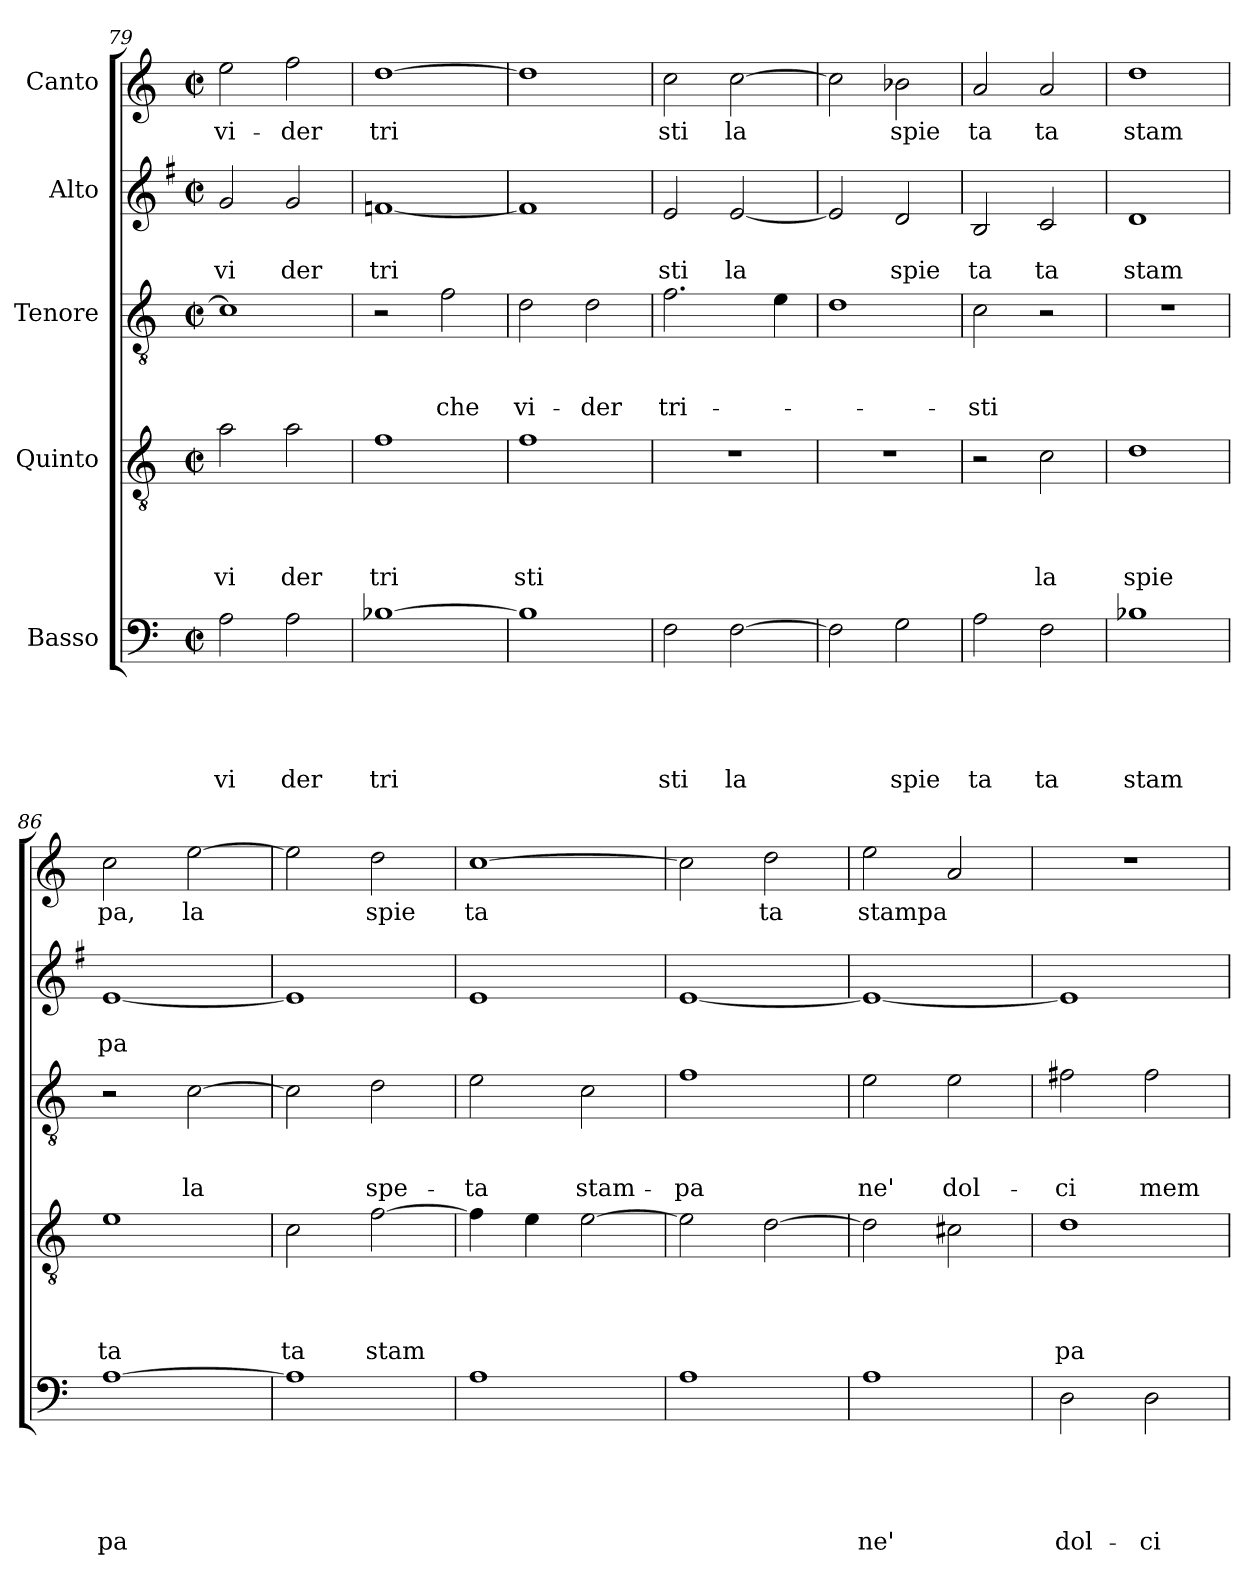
**kern	**text	**text	**text	**text	**text	**kern	**text	**text	**text	**text	**kern	**text	**text	**text	**kern	**text	**text	**kern	**text
*part5	*part5	*part5	*part5	*part5	*part5	*part4	*part4	*part4	*part4	*part4	*part3	*part3	*part3	*part3	*part2	*part2	*part2	*part1	*part1
*staff5	*staff5	*staff5	*staff5	*staff5	*staff5	*staff4	*staff4	*staff4	*staff4	*staff4	*staff3	*staff3	*staff3	*staff3	*staff2	*staff2	*staff2	*staff1	*staff1
*I"Basso	*	*	*	*	*	*I"Quinto	*	*	*	*	*I"Tenore	*	*	*	*I"Alto	*	*	*I"Canto	*
*clefF4	*	*	*	*	*	*clefGv2	*	*	*	*	*clefGv2	*	*	*	*clefG2	*	*	*clefG2	*
*	*	*	*	*	*	*	*	*	*	*	*	*	*	*	*ITrd-3c-5	*	*	*	*
*k[]	*	*	*	*	*	*k[]	*	*	*	*	*k[]	*	*	*	*k[]	*	*	*k[]	*
*C:	*	*	*	*	*	*C:	*	*	*	*	*C:	*	*	*	*C:	*	*	*C:	*
*M2/2	*	*	*	*	*	*M2/2	*	*	*	*	*M2/2	*	*	*	*M2/2	*	*	*M2/2	*
*met(c|)	*	*	*	*	*	*met(c|)	*	*	*	*	*met(c|)	*	*	*	*met(c|)	*	*	*met(c|)	*
=79	=79	=79	=79	=79	=79	=79	=79	=79	=79	=79	=79	=79	=79	=79	=79	=79	=79	=79	=79
!	!	!	!	!	!LO:LY:b	!	!	!	!	!LO:LY:b	!	!	!	!	!	!	!LO:LY:b	!	!LO:LY:b
2A\	.	.	.	.	vi	2a\	.	.	.	vi	1c]	.	.	.	2cc/	.	vi	2ee\	vi-
!	!	!	!	!	!LO:LY:b	!	!	!	!	!LO:LY:b	!	!	!	!	!	!	!LO:LY:b	!	!LO:LY:b
2A\	.	.	.	.	der	2a\	.	.	.	der	.	.	.	.	2cc/	.	der	2ff\	-der
=80	=80	=80	=80	=80	=80	=80	=80	=80	=80	=80	=80	=80	=80	=80	=80	=80	=80	=80	=80
!	!	!	!	!	!LO:LY:b	!	!	!	!	!LO:LY:b	!	!	!	!	!	!	!LO:LY:b	!	!LO:LY:b
[>1B-X	.	.	.	.	tri	1f	.	.	.	tri	2r	.	.	.	[>1b-X	.	tri	[>1dd	tri
!	!	!	!	!	!	!	!	!	!	!	!	!	!	!LO:LY:b	!	!	!	!	!
.	.	.	.	.	.	.	.	.	.	.	2f\	.	.	che	.	.	.	.	.
=81	=81	=81	=81	=81	=81	=81	=81	=81	=81	=81	=81	=81	=81	=81	=81	=81	=81	=81	=81
!	!	!	!	!	!	!	!	!	!	!LO:LY:b	!	!	!	!LO:LY:b	!	!	!	!	!
1B-]	.	.	.	.	.	1f	.	.	.	sti	2d\	.	.	vi-	1b-]	.	.	1dd]	.
!	!	!	!	!	!	!	!	!	!	!	!	!	!	!LO:LY:b	!	!	!	!	!
.	.	.	.	.	.	.	.	.	.	.	2d\	.	.	-der	.	.	.	.	.
=82	=82	=82	=82	=82	=82	=82	=82	=82	=82	=82	=82	=82	=82	=82	=82	=82	=82	=82	=82
!	!	!	!	!	!LO:LY:b	!	!	!	!	!	!	!	!	!LO:LY:b	!	!	!LO:LY:b	!	!LO:LY:b
2F\	.	.	.	.	sti	1r	.	.	.	.	2.f\	.	.	tri-	2a/	.	sti	2cc\	sti
!	!	!	!	!	!LO:LY:b	!	!	!	!	!	!	!	!	!	!	!	!LO:LY:b	!	!LO:LY:b
[>2F\	.	.	.	.	la	.	.	.	.	.	.	.	.	.	[<2a/	.	la	[>2cc\	la
.	.	.	.	.	.	.	.	.	.	.	4e\	.	.	.	.	.	.	.	.
=83	=83	=83	=83	=83	=83	=83	=83	=83	=83	=83	=83	=83	=83	=83	=83	=83	=83	=83	=83
2F\]	.	.	.	.	.	1r	.	.	.	.	1d	.	.	.	2a/]	.	.	2cc\]	.
!	!	!	!	!	!LO:LY:b	!	!	!	!	!	!	!	!	!	!	!	!LO:LY:b	!	!LO:LY:b
2G\	.	.	.	.	spie	.	.	.	.	.	.	.	.	.	2g/	.	spie	2b-X\	spie
=84	=84	=84	=84	=84	=84	=84	=84	=84	=84	=84	=84	=84	=84	=84	=84	=84	=84	=84	=84
!	!	!	!	!	!LO:LY:b	!	!	!	!	!	!	!	!	!LO:LY:b	!	!	!LO:LY:b	!	!LO:LY:b
2A\	.	.	.	.	ta	2r	.	.	.	.	2c\	.	.	-sti	2e/	.	ta	2a/	ta
!	!	!	!	!	!LO:LY:b	!	!	!	!	!LO:LY:b	!	!	!	!	!	!	!LO:LY:b	!	!LO:LY:b
2F\	.	.	.	.	ta	2c\	.	.	.	la	2r	.	.	.	2f/	.	ta	2a/	ta
=85	=85	=85	=85	=85	=85	=85	=85	=85	=85	=85	=85	=85	=85	=85	=85	=85	=85	=85	=85
!	!	!	!	!	!LO:LY:b	!	!	!	!	!LO:LY:b	!	!	!	!	!	!	!LO:LY:b	!	!LO:LY:b
1B-	.	.	.	.	stam	1d	.	.	.	spie	1r	.	.	.	1g	.	stam	1dd	stam
=86	=86	=86	=86	=86	=86	=86	=86	=86	=86	=86	=86	=86	=86	=86	=86	=86	=86	=86	=86
!	!	!	!	!	!LO:LY:b	!	!	!	!	!LO:LY:b	!	!	!	!	!	!	!LO:LY:b	!	!LO:LY:b
[>1A	.	.	.	.	pa	1e	.	.	.	ta	2r	.	.	.	[<1a	.	pa	2cc\	pa,
!	!	!	!	!	!	!	!	!	!	!	!	!	!	!LO:LY:b	!	!	!	!	!LO:LY:b
.	.	.	.	.	.	.	.	.	.	.	[>2c\	.	.	la	.	.	.	[>2ee\	la
=87	=87	=87	=87	=87	=87	=87	=87	=87	=87	=87	=87	=87	=87	=87	=87	=87	=87	=87	=87
!	!	!	!	!	!	!	!	!	!	!LO:LY:b	!	!	!	!	!	!	!	!	!
1A]	.	.	.	.	.	2c\	.	.	.	ta	2c\]	.	.	.	1a]	.	.	2ee\]	.
!	!	!	!	!	!	!	!	!	!	!LO:LY:b	!	!	!	!LO:LY:b	!	!	!	!	!LO:LY:b
.	.	.	.	.	.	[<2f\	.	.	.	stam	2d\	.	.	spe-	.	.	.	2dd\	spie
!!LO:LB:g=z
=88	=88	=88	=88	=88	=88	=88	=88	=88	=88	=88	=88	=88	=88	=88	=88	=88	=88	=88	=88
!	!	!	!	!	!	!	!	!	!	!	!	!	!	!LO:LY:b	!	!	!	!	!LO:LY:b
1A	.	.	.	.	.	4f\]	.	.	.	.	2e\	.	.	-ta	1a	.	.	[>1cc	ta
.	.	.	.	.	.	4e\	.	.	.	.	.	.	.	.	.	.	.	.	.
!	!	!	!	!	!	!	!	!	!	!	!	!	!	!LO:LY:b	!	!	!	!	!
.	.	.	.	.	.	[>2e\	.	.	.	.	2c\	.	.	stam-	.	.	.	.	.
=89	=89	=89	=89	=89	=89	=89	=89	=89	=89	=89	=89	=89	=89	=89	=89	=89	=89	=89	=89
!	!	!	!	!	!	!	!	!	!	!	!	!	!	!LO:LY:b	!	!	!	!	!
1A	.	.	.	.	.	2e\]	.	.	.	.	1f	.	.	-pa	[<1a	.	.	2cc\]	.
!	!	!	!	!	!	!	!	!	!	!	!	!	!	!	!	!	!	!	!LO:LY:b
.	.	.	.	.	.	[>2d\	.	.	.	.	.	.	.	.	.	.	.	2dd\	ta
=90	=90	=90	=90	=90	=90	=90	=90	=90	=90	=90	=90	=90	=90	=90	=90	=90	=90	=90	=90
!	!	!	!	!	!LO:LY:b	!	!	!	!	!	!	!	!	!LO:LY:b	!	!	!	!	!LO:LY:b
1A	.	.	.	.	ne'	2d\]	.	.	.	.	2e\	.	.	ne'	1a_	.	.	2ee\	stampa
!	!	!	!	!	!	!	!	!	!	!	!	!	!	!LO:LY:b	!	!	!	!	!
.	.	.	.	.	.	2c#\	.	.	.	.	2e\	.	.	dol-	.	.	.	2a/	.
=91	=91	=91	=91	=91	=91	=91	=91	=91	=91	=91	=91	=91	=91	=91	=91	=91	=91	=91	=91
!	!	!	!	!	!LO:LY:b	!	!	!	!	!LO:LY:b	!	!	!	!LO:LY:b	!	!	!	!	!
2D\	.	.	.	.	dol-	1d	.	.	.	pa	2f#X\	.	.	-ci	1a]	.	.	1r	.
!	!	!	!	!	!LO:LY:b	!	!	!	!	!	!	!	!	!LO:LY:b	!	!	!	!	!
2D\	.	.	.	.	-ci	.	.	.	.	.	2f#\	.	.	mem-	.	.	.	.	.
=	=	=	=	=	=	=	=	=	=	=	=	=	=	=	=	=	=	=	=
*-	*-	*-	*-	*-	*-	*-	*-	*-	*-	*-	*-	*-	*-	*-	*-	*-	*-	*-	*-
